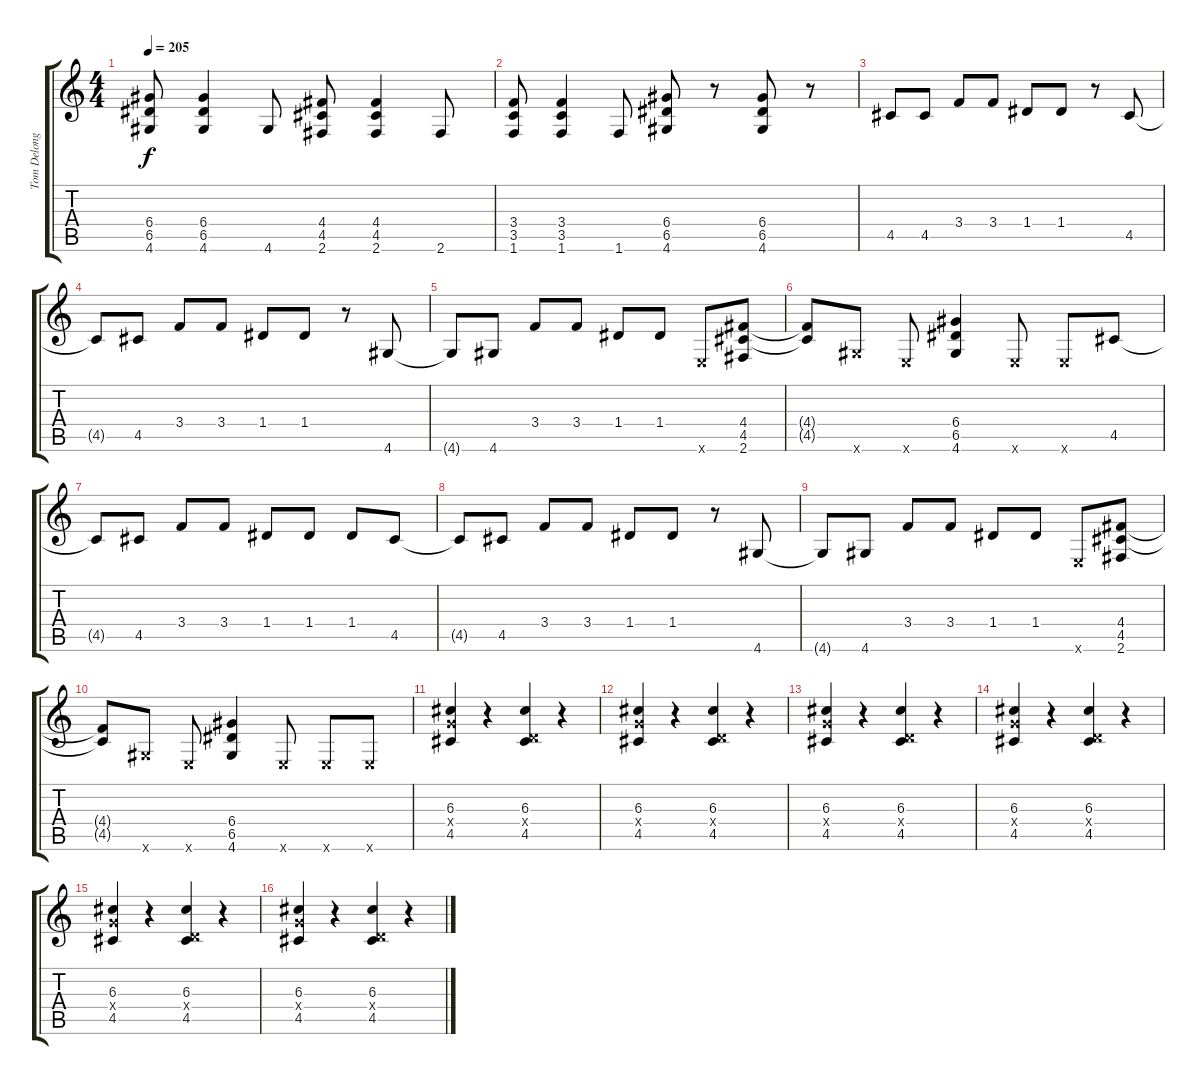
\track ("Tom Delonge (Guitar 1)" "Tom Delong") {instrument overdrivenguitar}
\staff {score tabs}
\tuning (E4 B3 G3 D3 A2 E2) {hide}
\ts (4 4)
\tempo 205
\clef g2
\ks c
(6.4 6.5 4.6).8{dy f instrument overdrivenguitar} (6.4 6.5 4.6).4 4.6.8 (4.4 4.5 2.6).8 (4.4 4.5 2.6).4 2.6.8 |
(3.4 3.5 1.6).8 (3.4 3.5 1.6).4 1.6.8 (6.4 6.5 4.6).8 r.8 (6.4 6.5 4.6).8 r.8 |
4.5.8 4.5.8 3.4.8 3.4.8 1.4.8 1.4.8 r.8 4.5.8 |
4.5{t}.8 4.5.8 3.4.8 3.4.8 1.4.8 1.4.8 r.8 4.6.8 |
4.6{t}.8 4.6.8 3.4.8 3.4.8 1.4.8 1.4.8 0.6{x}.8 (4.4 4.5 2.6).8 |
(4.4{t} 4.5{t}).8 4.6{x}.8 0.6{x}.8 (6.4 6.5 4.6).4 0.6{x}.8 0.6{x}.8 4.5.8 |
4.5{t}.8 4.5.8 3.4.8 3.4.8 1.4.8 1.4.8 1.4.8 4.5.8 |
4.5{t}.8 4.5.8 3.4.8 3.4.8 1.4.8 1.4.8 r.8 4.6.8 |
4.6{t}.8 4.6.8 3.4.8 3.4.8 1.4.8 1.4.8 0.6{x}.8 (4.4 4.5 2.6).8 |
(4.4{t} 4.5{t}).8 4.6{x}.8 0.6{x}.8 (6.4 6.5 4.6).4 0.6{x}.8 0.6{x}.8 0.6{x}.8 |
(6.3 5.4{x} 4.5).4 r.4 (6.3 0.4{x} 4.5).4 r.4 |
(6.3 5.4{x} 4.5).4 r.4 (6.3 0.4{x} 4.5).4 r.4 |
(6.3 5.4{x} 4.5).4 r.4 (6.3 0.4{x} 4.5).4 r.4 |
(6.3 5.4{x} 4.5).4 r.4 (6.3 0.4{x} 4.5).4 r.4 |
(6.3 5.4{x} 4.5).4 r.4 (6.3 0.4{x} 4.5).4 r.4 |
(6.3 5.4{x} 4.5).4 r.4 (6.3 0.4{x} 4.5).4 r.4
